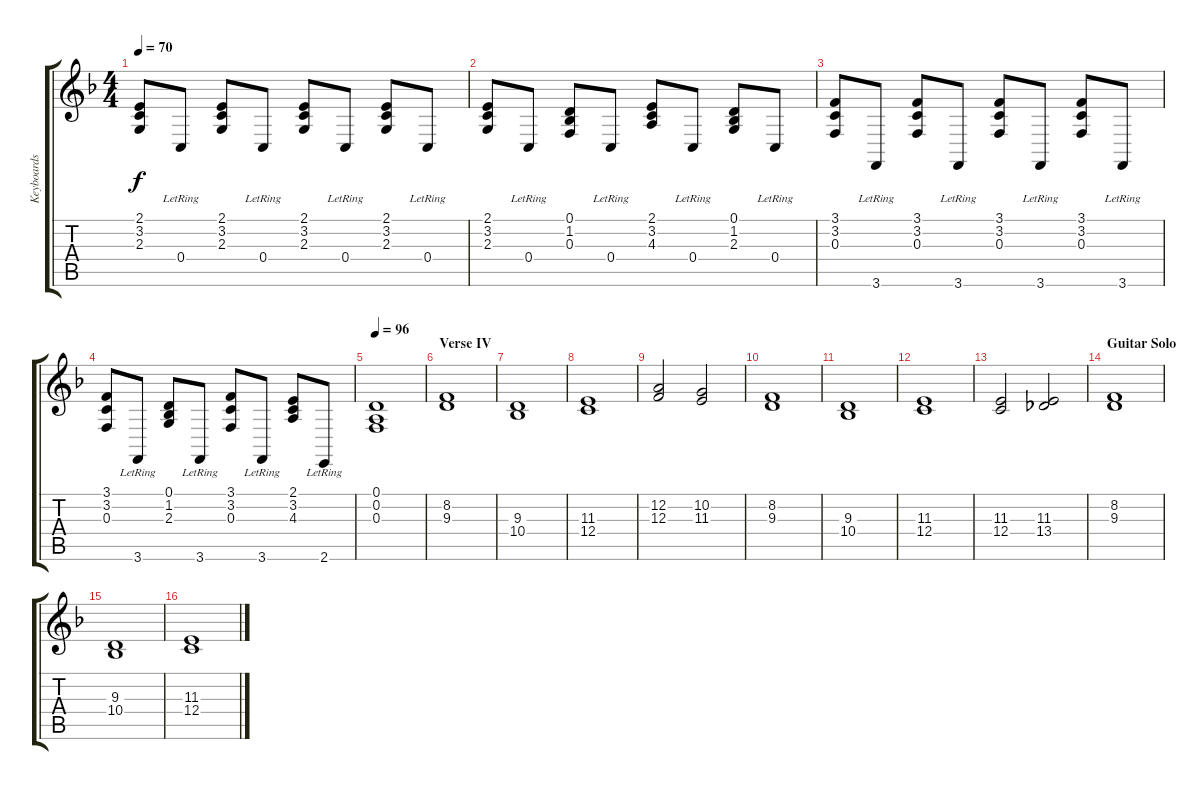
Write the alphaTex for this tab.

\track ("Keyboards" "Keyboards") {instrument stringensemble1}
\staff {score tabs}
\tuning (D4 A3 F3 C3 G2 D2) {hide}
\ts (4 4)
\tempo 70
\clef g2
\ks dminor
(2.1 3.2 2.3).8{dy f} 0.4{lr}.8 (2.1 3.2 2.3).8 0.4{lr}.8 (2.1 3.2 2.3).8 0.4{lr}.8 (2.1 3.2 2.3).8 0.4{lr}.8 |
(2.1 3.2 2.3).8 0.4{lr}.8 (0.1 1.2 0.3).8 0.4{lr}.8 (2.1 3.2 4.3).8 0.4{lr}.8 (0.1 1.2 2.3).8 0.4{lr}.8 |
(3.1 3.2 0.3).8 3.6{lr}.8 (3.1 3.2 0.3).8 3.6{lr}.8 (3.1 3.2 0.3).8 3.6{lr}.8 (3.1 3.2 0.3).8 3.6{lr}.8 |
(3.1 3.2 0.3).8 3.6{lr}.8 (0.1 1.2 2.3).8 3.6{lr}.8 (3.1 3.2 0.3).8 3.6{lr}.8 (2.1 3.2 4.3).8 2.6{lr}.8 |
\tempo 96
(0.1 0.2 0.3).1 |
\section ("" "Verse IV")
(8.2 9.3).1{volume 12 instrument synthstrings1} |
(9.3 10.4).1 |
(11.3 12.4).1 |
(12.2 12.3).2 (10.2 11.3).2 |
(8.2 9.3).1{volume 12 instrument synthstrings1} |
(9.3 10.4).1 |
(11.3 12.4).1 |
(11.3 12.4).2 (11.3 13.4).2 |
\section ("" "Guitar Solo")
(8.2 9.3).1{volume 10 instrument synthstrings1} |
(9.3 10.4).1 |
(11.3 12.4).1
